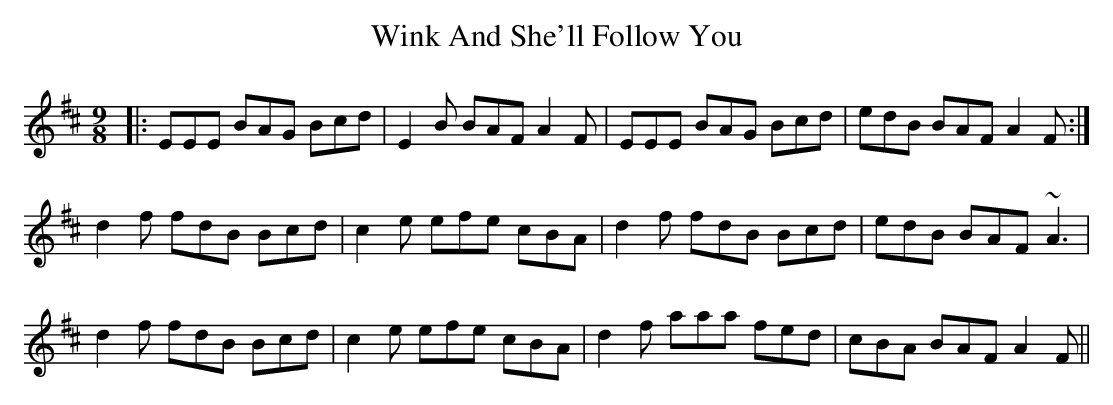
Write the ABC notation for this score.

X:1
T: Wink And She'll Follow You
M: 9/8
L: 1/8
K: Edor
|:EEE BAG Bcd|E2B BAF A2F|EEE BAG Bcd|edB BAF A2F:|
d2f fdB Bcd|c2e efe cBA|d2f fdB Bcd|edB BAF ~A3|
d2f fdB Bcd|c2e efe cBA|d2f aaa fed|cBA BAF A2F||
